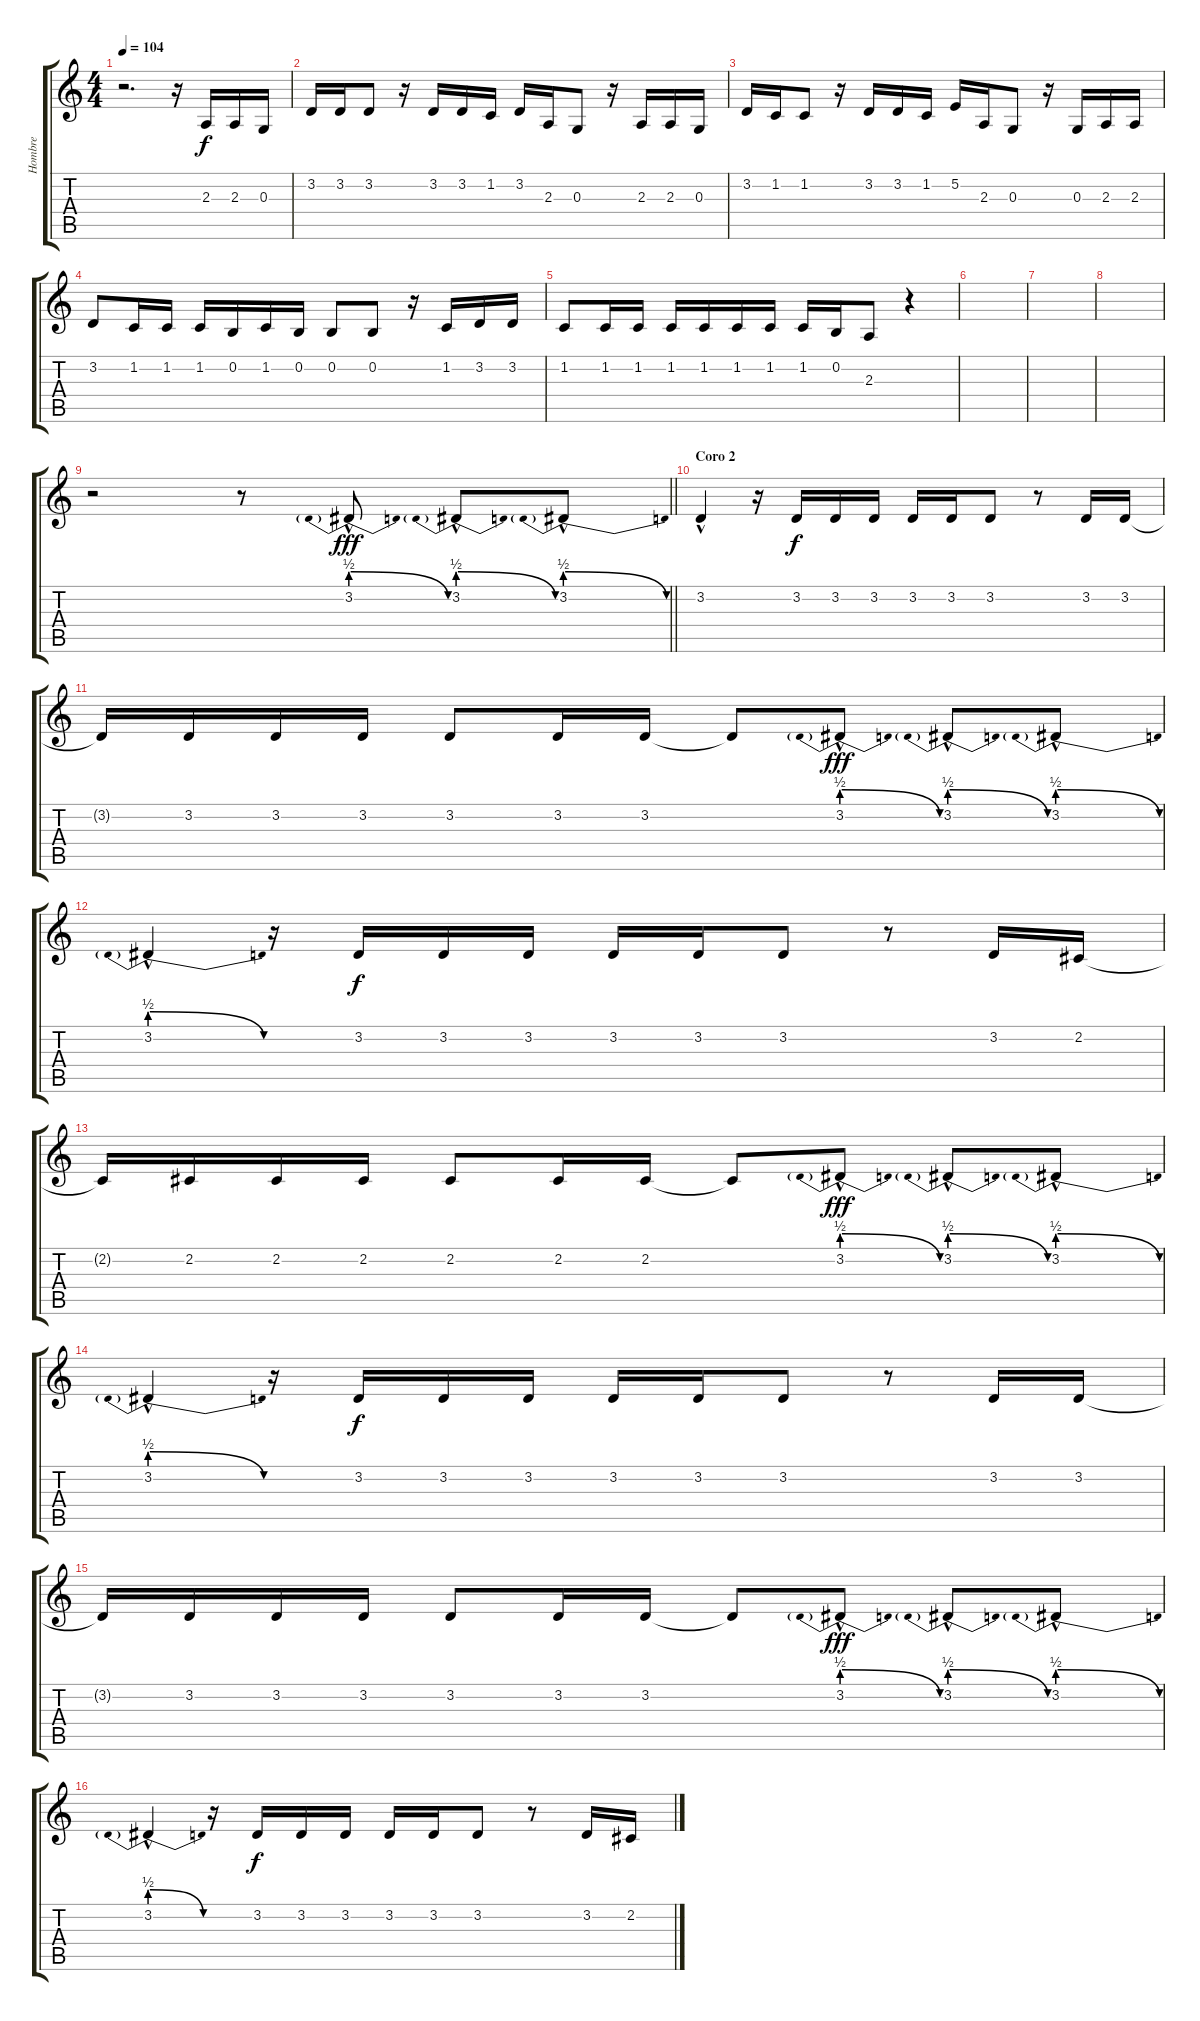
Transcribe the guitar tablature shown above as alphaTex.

\track ("Hombre" "Hombre") {instrument lead1square}
\staff {score tabs}
\tuning (E4 B3 G3 D3 A2 E2) {hide}
\ts (4 4)
\tempo 104
\clef g2
\ks c
r.2{d dy f} r.16 2.3.16 2.3.16 0.3.16 |
3.2.16 3.2.16 3.2.8 r.16 3.2.16 3.2.16 1.2.16 3.2.16 2.3.16 0.3.8 r.16 2.3.16 2.3.16 0.3.16 |
3.2.16 1.2.16 1.2.8 r.16 3.2.16 3.2.16 1.2.16 5.2.16 2.3.16 0.3.8 r.16 0.3.16 2.3.16 2.3.16 |
3.2.8 1.2.16 1.2.16 1.2.16 0.2.16 1.2.16 0.2.16 0.2.8 0.2.8 r.16 1.2.16 3.2.16 3.2.16 |
1.2.8 1.2.16 1.2.16 1.2.16 1.2.16 1.2.16 1.2.16 1.2.16 0.2.16 2.3.8 r.4 |
|
|
|
\barLineRight lightlight
r.2 r.8 3.2{be (prebendrelease 0 2 60 0) hac}.8{dy fff} 3.2{be (prebendrelease 0 2 60 0) hac}.8 3.2{be (prebendrelease 0 2 60 0) hac}.8 |
\section ("" "Coro 2")
3.2{hac}.4 r.16 3.2.16{dy f} 3.2.16 3.2.16 3.2.16 3.2.16 3.2.8 r.8 3.2.16 3.2.16 |
3.2{t}.16 3.2.16 3.2.16 3.2.16 3.2.8 3.2.16 3.2.16 3.2{t}.8 3.2{be (prebendrelease 0 2 60 0) hac}.8{dy fff} 3.2{be (prebendrelease 0 2 60 0) hac}.8 3.2{be (prebendrelease 0 2 60 0) hac}.8 |
3.2{be (prebendrelease 0 2 60 0) hac}.4 r.16 3.2.16{dy f} 3.2.16 3.2.16 3.2.16 3.2.16 3.2.8 r.8 3.2.16 2.2.16 |
2.2{t}.16 2.2.16 2.2.16 2.2.16 2.2.8 2.2.16 2.2.16 2.2{t}.8 3.2{be (prebendrelease 0 2 60 0) hac}.8{dy fff} 3.2{be (prebendrelease 0 2 60 0) hac}.8 3.2{be (prebendrelease 0 2 60 0) hac}.8 |
3.2{be (prebendrelease 0 2 60 0) hac}.4 r.16 3.2.16{dy f} 3.2.16 3.2.16 3.2.16 3.2.16 3.2.8 r.8 3.2.16 3.2.16 |
3.2{t}.16 3.2.16 3.2.16 3.2.16 3.2.8 3.2.16 3.2.16 3.2{t}.8 3.2{be (prebendrelease 0 2 60 0) hac}.8{dy fff} 3.2{be (prebendrelease 0 2 60 0) hac}.8 3.2{be (prebendrelease 0 2 60 0) hac}.8 |
3.2{be (prebendrelease 0 2 60 0) hac}.4 r.16 3.2.16{dy f} 3.2.16 3.2.16 3.2.16 3.2.16 3.2.8 r.8 3.2.16 2.2.16
